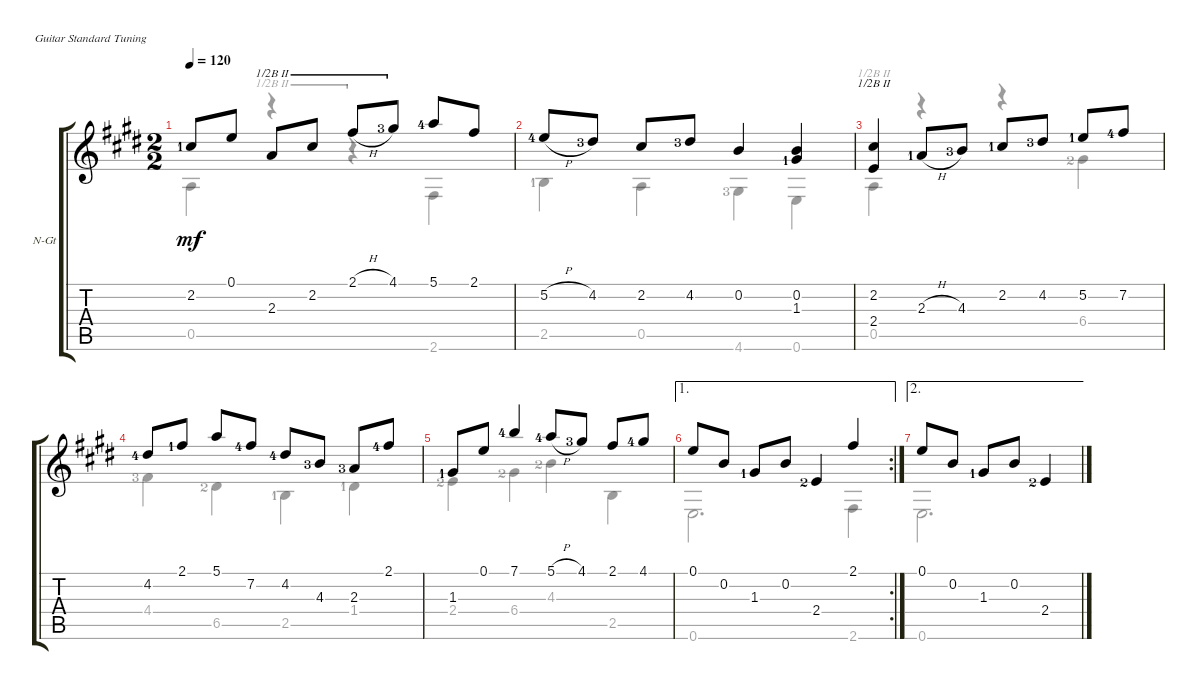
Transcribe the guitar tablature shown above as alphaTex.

\defaultSystemsLayout 4
\bracketExtendMode groupsimilarinstruments
\firstSystemTrackNameOrientation horizontal
\otherSystemsTrackNameOrientation horizontal
\track ("Nylon Guitar" "N-Gt") {instrument acousticguitarnylon}
\staff {score tabs}
\tuning (E4 B3 G3 D3 A2 E2)
\voice
\ts (2 2)
\tempo 120
\clef g2
\ks e
2.2{lf 2}.8{dy mf} 0.1.8 2.3.8{barre (2 half)} 2.2.8{barre (2 half)} 2.1{h}.8{barre (2 half)} 4.1{lf 4}.8{barre (2 half)} 5.1{lf 5}.8 2.1.8 |
5.2{h lf 5}.8 4.2{lf 4}.8 2.2.8 4.2{lf 4}.8 0.2.4 (0.2 1.3{lf 2}).4 |
(2.2 2.4).4{barre (2 half)} 2.3{h lf 2}.8 4.3{lf 4}.8 2.2{lf 2}.8 4.2{lf 4}.8 5.2{lf 2}.8 7.2{lf 5}.8 |
4.2{lf 5}.8 2.1{lf 2}.8 5.1.8 7.2{lf 5}.8 4.2{lf 5}.8 4.3{lf 4}.8 2.3{lf 4}.8 2.1{lf 5}.8 |
1.3{lf 2}.8 0.1.8 7.1{lf 5}.4 5.1{h lf 5}.8 4.1{lf 4}.8 2.1.8 4.1{lf 5}.8 |
\ae 1
\rc 2
0.1.8 0.2.8 1.3{lf 2}.8 0.2.8 2.4{lf 3}.4 2.1.4 |
\ae 2
0.1.8 0.2.8 1.3{lf 2}.8 0.2.8 2.4{lf 3}.4
\voice
\clef g2
\ottava regular
\simile none
\ks e
0.5.4{dy mf} r.4{barre (2 half)} r.4{barre (2 half)} 2.6.4 |
2.5{lf 2}.4 0.5.4 4.6{lf 4}.4 0.6.4 |
0.5.4{barre (2 half)} r.4 r.4 6.4{lf 3}.4 |
4.4{lf 4}.4 6.5{lf 3}.4 2.5{lf 2}.4 1.4{lf 2}.4 |
2.4{lf 3}.4 6.4{lf 3}.4 4.3{lf 3}.4 2.5.4 |
0.6.2{d} 2.6.4 |
0.6.2{d}
